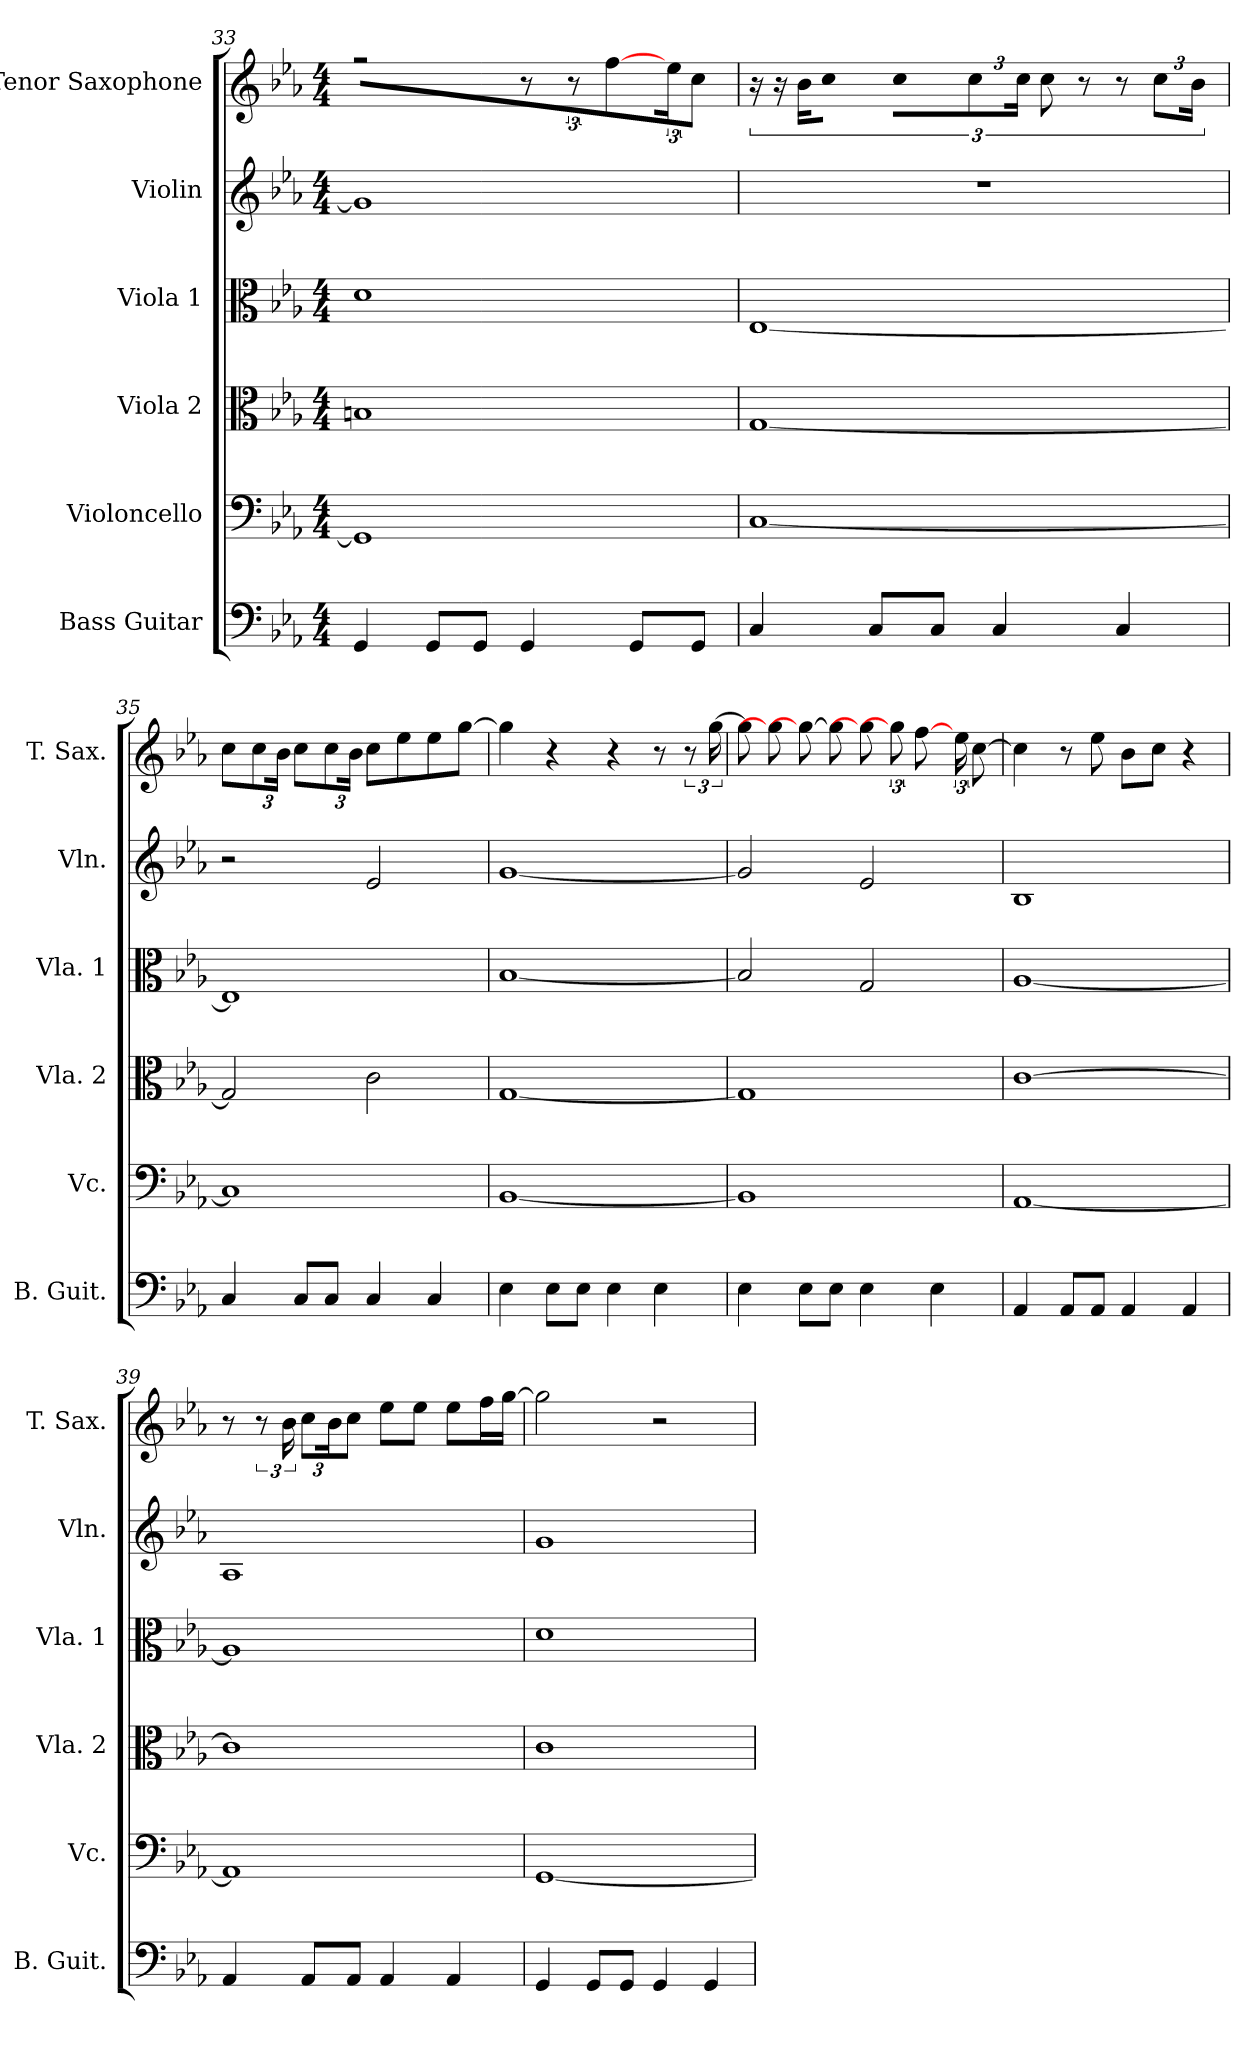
**kern	**kern	**kern	**kern	**kern	**kern
*part6	*part5	*part4	*part3	*part2	*part1
*staff6	*staff5	*staff4	*staff3	*staff2	*staff1
*I"Bass Guitar	*I"Violoncello	*I"Viola 2	*I"Viola 1	*I"Violin	*I"Tenor Saxophone
*I'B. Guit.	*I'Vc.	*I'Vla. 2	*I'Vla. 1	*I'Vln.	*I'T. Sax.
*clefF4	*clefF4	*clefC3	*clefC3	*clefG2	*clefG2
*ITrd7c12	*	*	*	*	*ITrd8c14
*k[b-e-a-]	*k[b-e-a-]	*k[b-e-a-]	*k[b-e-a-]	*k[b-e-a-]	*k[b-e-a-]
*M4/4	*M4/4	*M4/4	*M4/4	*M4/4	*M4/4
=33	=33	=33	=33	=33	=33
4GGG/	1GG]	1Bn	1d	1g]	2r
8GGG/L	.	.	.	.	.
8GGG/J	.	.	.	.	.
4GGG/	.	.	.	.	8r
.	.	.	.	.	12r
.	.	.	.	.	[8f\
8GGG/L	.	.	.	.	.
.	.	.	.	.	24e-\K
8GGG/J	.	.	.	.	8c\J
!!LO:LB:g=z
=34	=34	=34	=34	=34	=34
4CC/	[1C	[1G	[1E-	1r	24r
.	.	.	.	.	24r
.	.	.	.	.	24B-\KL
.	.	.	.	.	8c\J
8CC/L	.	.	.	.	8c\L
*	*	*	*	*	*Xbrackettup
8CC/J	.	.	.	.	12c\
.	.	.	.	.	24c\Jk
4CC/	.	.	.	.	8c\
.	.	.	.	.	8r
4CC/	.	.	.	.	8r
.	.	.	.	.	12c\L
.	.	.	.	.	24B-\Jk
=35	=35	=35	=35	=35	=35
4CC/	1C]	2G/]	1E-]	2r	8c\L
.	.	.	.	.	12c\
.	.	.	.	.	24B-\Jk
8CC/L	.	.	.	.	8c\L
8CC/J	.	.	.	.	12c\
.	.	.	.	.	24B-\Jk
4CC/	.	2c\	.	2e-/	8c\L
.	.	.	.	.	8e-\
4CC/	.	.	.	.	8e-\
.	.	.	.	.	[8g\J
=36	=36	=36	=36	=36	=36
4EE-\	[1BB-	[1G	[1B-	[1g	4g\]
8EE-\L	.	.	.	.	4r
8EE-\J	.	.	.	.	.
4EE-\	.	.	.	.	4r
4EE-\	.	.	.	.	8r
*	*	*	*	*	*brackettup
.	.	.	.	.	12r
.	.	.	.	.	[24g\
!!LO:PB:g=z
=37	=37	=37	=37	=37	=37
4EE-\	1BB-]	1G]	2B-/]	2g/]	8g\L]
.	.	.	.	.	8g\]
8EE-\L	.	.	.	.	8g\L_
8EE-\J	.	.	.	.	8g\]
4EE-\	.	.	2G/	2e-/	8g\L]
.	.	.	.	.	12g\]
.	.	.	.	.	[8f\J
4EE-\	.	.	.	.	.
.	.	.	.	.	24e-\K
.	.	.	.	.	[8c\J
=38	=38	=38	=38	=38	=38
4AAA-/	[1AA-	[1c	[1A-	1B-	4c\]
8AAA-/L	.	.	.	.	8r
8AAA-/J	.	.	.	.	8e-\
4AAA-/	.	.	.	.	8B-\L
.	.	.	.	.	8c\J
4AAA-/	.	.	.	.	4r
=39	=39	=39	=39	=39	=39
4AAA-/	1AA-]	1c]	1A-]	1A-	8r
.	.	.	.	.	12r
.	.	.	.	.	24B-\
*	*	*	*	*	*Xbrackettup
8AAA-/L	.	.	.	.	12c\L
.	.	.	.	.	24B-\K
8AAA-/J	.	.	.	.	8c\J
4AAA-/	.	.	.	.	8e-\L
.	.	.	.	.	8e-\J
4AAA-/	.	.	.	.	8e-\L
.	.	.	.	.	16f\L
.	.	.	.	.	[16g\JJ
!!LO:LB:g=z
=40	=40	=40	=40	=40	=40
4GGG/	[1GG	1c	1d	1g	2g\]
8GGG/L	.	.	.	.	.
8GGG/J	.	.	.	.	.
4GGG/	.	.	.	.	2r
4GGG/	.	.	.	.	.
=	=	=	=	=	=
*-	*-	*-	*-	*-	*-
